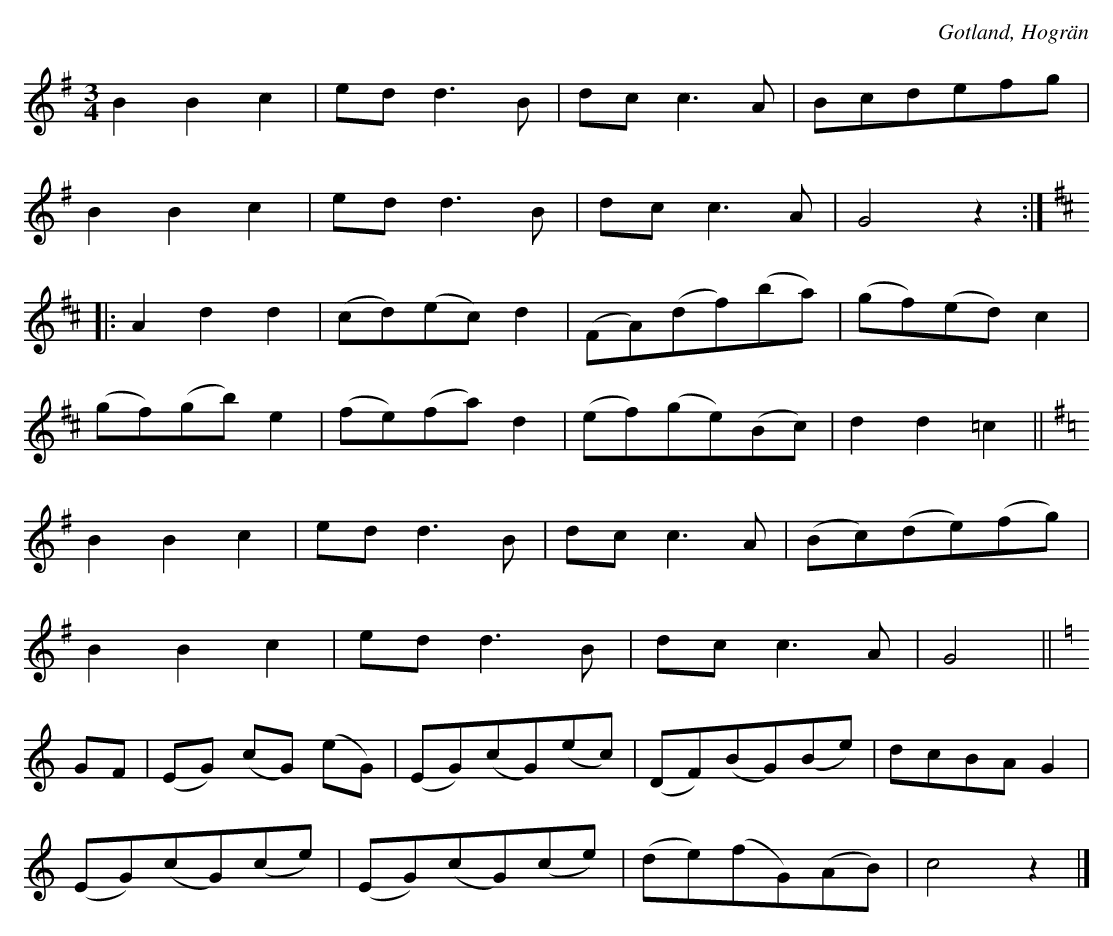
X:1
T:
O:Gotland, Hogr\"an
M:3/4
L:1/8
K:G
B2 B2 c2|ed d3 B|dc c3 A|Bcdefg|
B2 B2 c2|ed d3 B|dc c3 A|G4 z2::
K:D
A2 d2 d2|(cd)(ec) d2|(FA)(df)(ba)|(gf)(ed) c2|
(gf)(gb) e2|(fe)(fa) d2|(ef)(ge)(Bc)|d2 d2 =c2||
K:G
B2 B2 c2|ed d3 B|dc c3 A|(Bc)(de)(fg)|
B2 B2 c2|ed d3 B|dc c3 A|G4||
K:C
GF|(EG) (cG) (eG)|(EG)(cG)(ec)|(DF)(BG)(Be)|dcBA G2|
(EG)(cG)(ce)|(EG)(cG)(ce)|(de)(fG)(AB)|c4 z2|]
